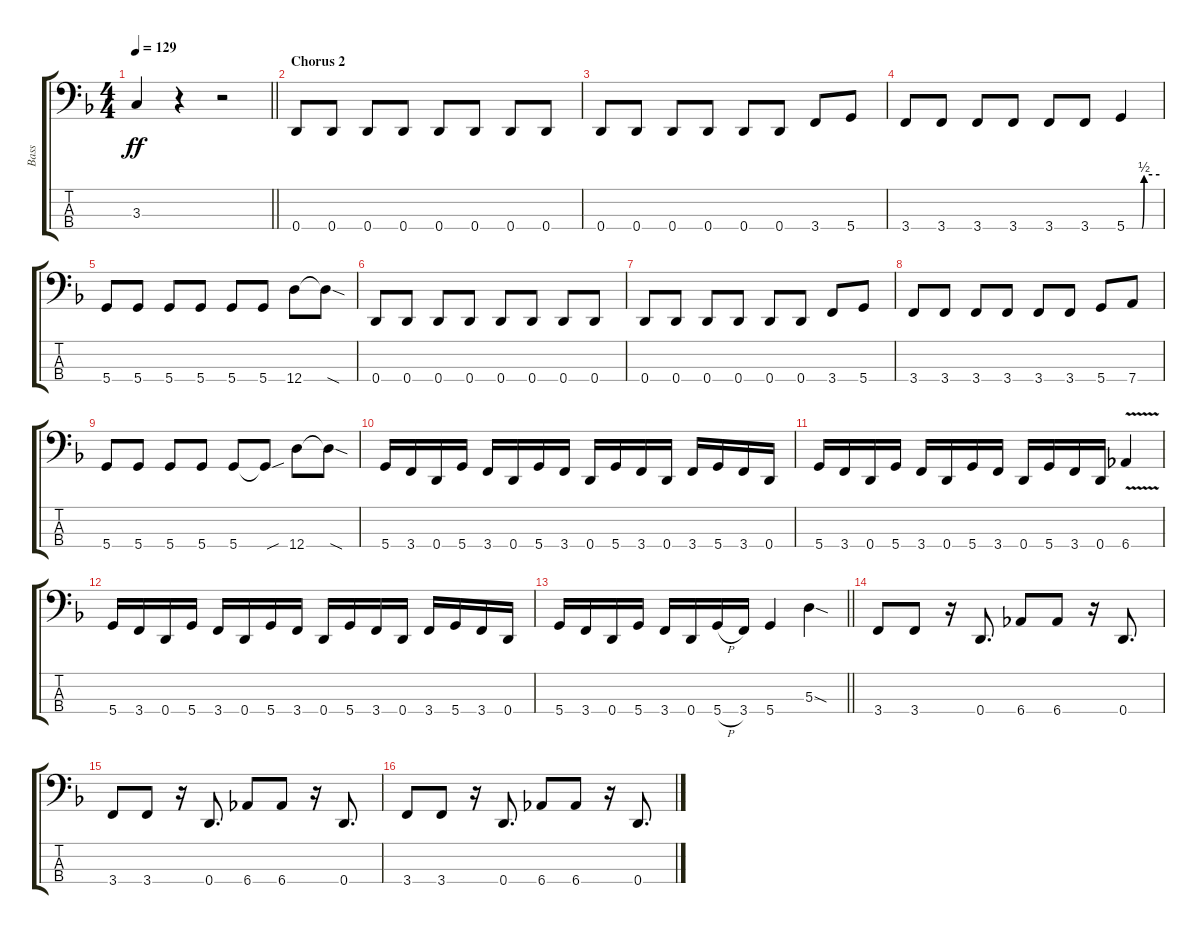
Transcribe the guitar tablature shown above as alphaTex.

\track ("Bass" "Bass") {instrument electricbassfinger}
\staff {score tabs}
\tuning (G2 D2 A1 D1) {hide}
\ts (4 4)
\tempo 129
\clef f4
\barLineRight lightlight
\ks dminor
3.3.4{dy ff} r.4 r.2 |
\section ("" "Chorus 2")
0.4.8 0.4.8 0.4.8 0.4.8 0.4.8 0.4.8 0.4.8 0.4.8 |
0.4.8 0.4.8 0.4.8 0.4.8 0.4.8 0.4.8 3.4.8 5.4.8 |
3.4.8 3.4.8 3.4.8 3.4.8 3.4.8 3.4.8 5.4{be (custom 0 0 28 0 32 2 60 2)}.4 |
5.4.8 5.4.8 5.4.8 5.4.8 5.4.8 5.4.8 12.4.8 12.4{sod t}.8 |
0.4.8 0.4.8 0.4.8 0.4.8 0.4.8 0.4.8 0.4.8 0.4.8 |
0.4.8 0.4.8 0.4.8 0.4.8 0.4.8 0.4.8 3.4.8 5.4.8 |
3.4.8 3.4.8 3.4.8 3.4.8 3.4.8 3.4.8 5.4.8 7.4.8 |
5.4.8 5.4.8 5.4.8 5.4.8 5.4.8 5.4{sou t}.8 12.4.8 12.4{sod t}.8 |
5.4.16 3.4.16 0.4.16 5.4.16 3.4.16 0.4.16 5.4.16 3.4.16 0.4.16 5.4.16 3.4.16 0.4.16 3.4.16 5.4.16 3.4.16 0.4.16 |
5.4.16 3.4.16 0.4.16 5.4.16 3.4.16 0.4.16 5.4.16 3.4.16 0.4.16 5.4.16 3.4.16 0.4.16 6.4{v}.4 |
5.4.16 3.4.16 0.4.16 5.4.16 3.4.16 0.4.16 5.4.16 3.4.16 0.4.16 5.4.16 3.4.16 0.4.16 3.4.16 5.4.16 3.4.16 0.4.16 |
\barLineRight lightlight
5.4.16 3.4.16 0.4.16 5.4.16 3.4.16 0.4.16 5.4{h}.16 3.4.16 5.4.4 5.3{sod}.4 |
3.4.8 3.4.8 r.16 0.4.8{d} 6.4.8 6.4.8 r.16 0.4.8{d} |
3.4.8 3.4.8 r.16 0.4.8{d} 6.4.8 6.4.8 r.16 0.4.8{d} |
3.4.8 3.4.8 r.16 0.4.8{d} 6.4.8 6.4.8 r.16 0.4.8{d}
